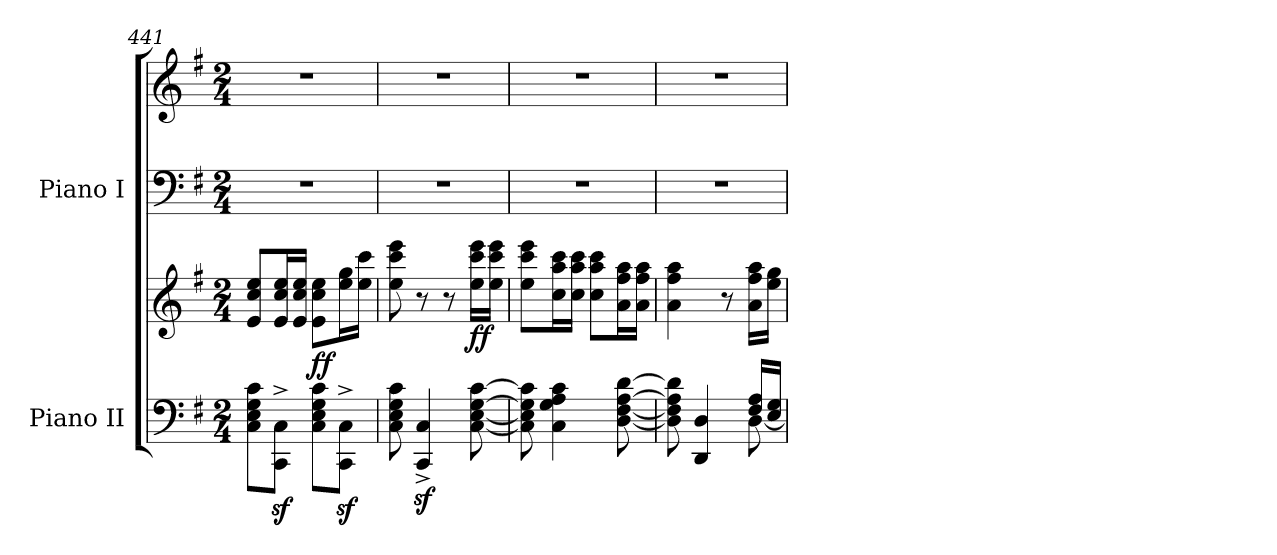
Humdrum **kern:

**kern	**kern	**dynam	**kern	**kern
*part2	*part2	*part2	*part1	*part1
*staff4	*staff3	*staff3/4	*staff2	*staff1
*I"Piano II	*	*	*I"Piano I	*
*I'Pno. II	*	*	*I'Pno. I	*
*clefF4	*clefG2	*	*clefF4	*clefG2
*k[f#]	*k[f#]	*	*k[f#]	*k[f#]
*M2/4	*M2/4	*	*M2/4	*M2/4
=441	=441	=441	=441	=441
8C!\ 8E!\ 8G!\ 8c!\L	8e!/ 8cc!/ 8ee!/L	.	2r	2r
8CC!\z>^ 8C!\z>^J	16e!/ 16cc!/ 16ee!/L	.	.	.
.	16e!/ 16cc!/ 16ee!/JJ	.	.	.
!	!	!LO:DY:b	!	!
8C!\ 8E!\ 8G!\ 8c!\L	8e!\ 8cc!\ 8ee!\L	ff	.	.
8CC!\z>^ 8C!\z>^J	16ee!\ 16gg!\L	.	.	.
.	16ee!\ 16ccc!\JJ	.	.	.
!!LO:LB:g=z
=442	=442	=442	=442	=442
8C!\ 8E!\ 8G!\ 8c!\	8ee!\ 8ccc!\ 8eee!\	.	2r	2r
4CC!/z>^ 4C!/z>^	8r	.	.	.
.	8r	.	.	.
!	!	!LO:DY:b	!	!
[8C!\ [8E!\ [8G!\ [8c!\	16ee!\ 16ccc!\ 16eee!\LL	ff	.	.
.	16ee!\ 16ccc!\ 16eee!\JJ	.	.	.
=443	=443	=443	=443	=443
8C!\] 8E!\] 8G!\] 8c!\]	8ee!\ 8ccc!\ 8eee!\L	.	2r	2r
4C!\ 4G!\ 4A!\ 4c!\	16cc!\ 16aa!\ 16ccc!\L	.	.	.
.	16cc!\ 16aa!\ 16ccc!\JJ	.	.	.
.	8cc!\ 8aa!\ 8ccc!\L	.	.	.
[8D!\ [8F#!\ [8A!\ [8d!\	16a!\ 16ff#!\ 16aa!\L	.	.	.
.	16a!\ 16ff#!\ 16aa!\JJ	.	.	.
=444	=444	=444	=444	=444
*^	*	*	*	*
8D!\] 8F#!\] 8A!\] 8d!\]	4rEEyy	4a!\ 4ff#!\ 4aa!\	.	2r	2r
4DD!/ 4D!/	.	.	.	.	.
.	8ryy	8r	.	.	.
16F#!/ 16A!/LL	[8D!\	16a!\ 16ff#!\ 16aa!\LL	.	.	.
16E!/ 16G!/JJ	.	16ee!\ 16gg!\JJ	.	.	.
*v	*v	*	*	*	*
=	=	=	=	=
*-	*-	*-	*-	*-
